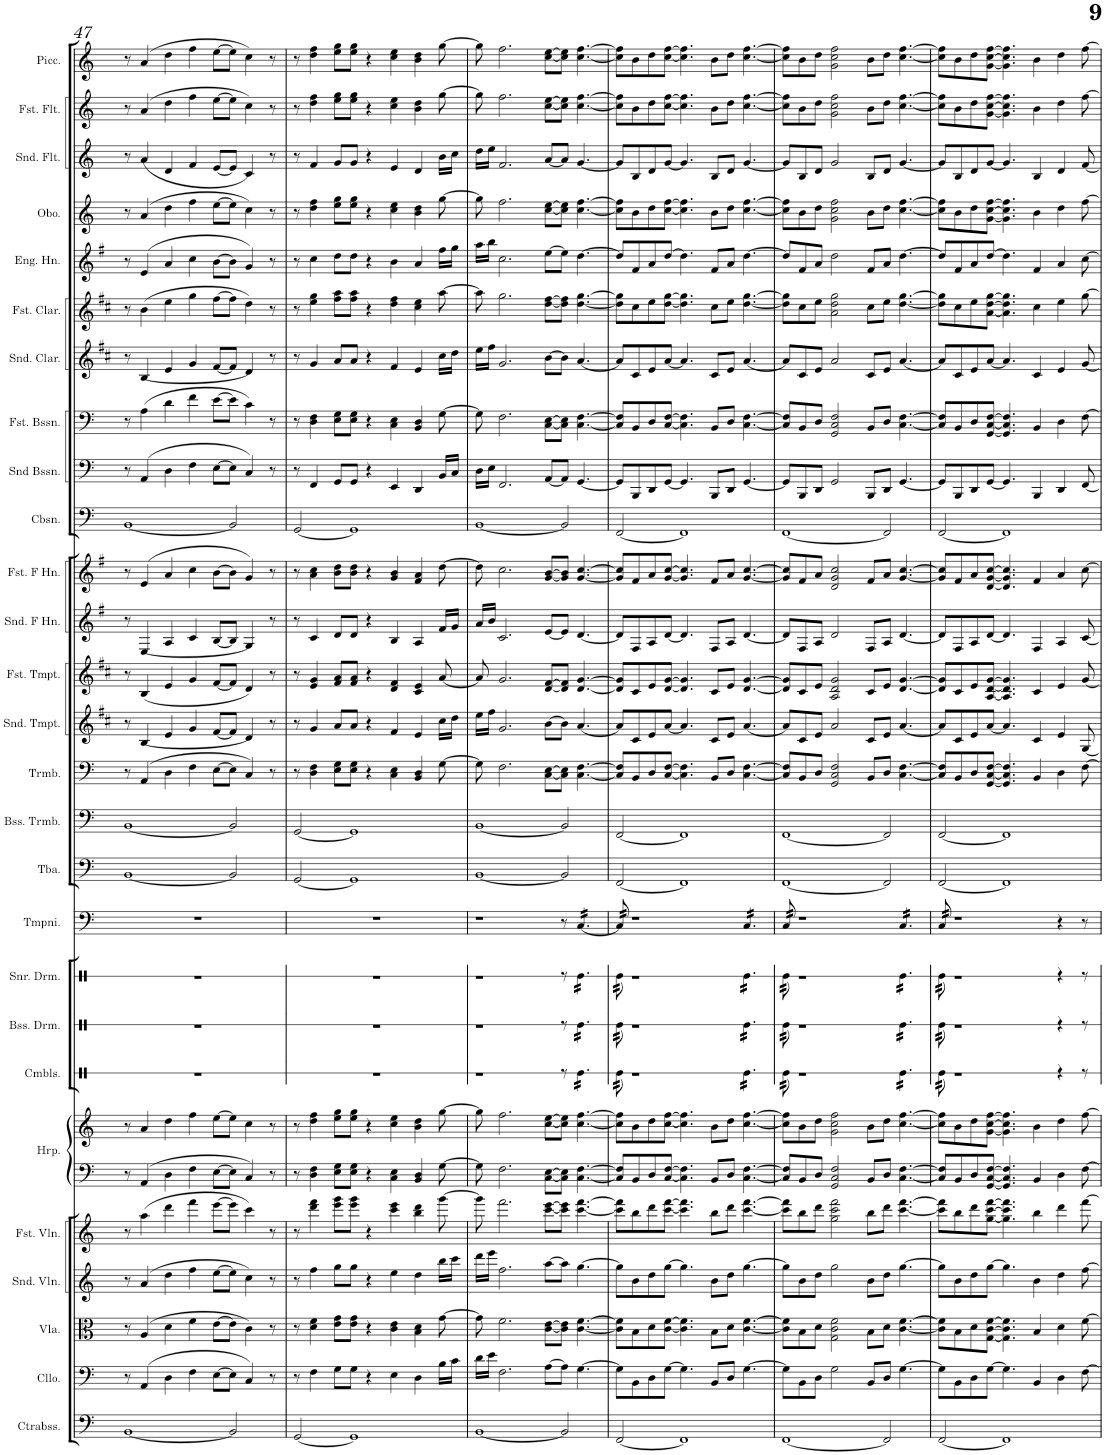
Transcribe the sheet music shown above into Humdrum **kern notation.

**kern	**kern	**kern	**kern	**kern	**kern	**kern	**kern	**kern	**kern	**kern	**kern	**kern	**kern	**kern	**kern	**kern	**kern	**kern	**kern	**kern	**kern	**kern	**kern	**kern	**kern	**kern	**kern
*part27	*part26	*part25	*part24	*part23	*part22	*part22	*part21	*part20	*part19	*part18	*part17	*part16	*part15	*part14	*part13	*part12	*part11	*part10	*part9	*part8	*part7	*part6	*part5	*part4	*part3	*part2	*part1
*staff28	*staff27	*staff26	*staff25	*staff24	*staff23	*staff22	*staff21	*staff20	*staff19	*staff18	*staff17	*staff16	*staff15	*staff14	*staff13	*staff12	*staff11	*staff10	*staff9	*staff8	*staff7	*staff6	*staff5	*staff4	*staff3	*staff2	*staff1
*I"Contrabasses(s) (C)	*I"Cello(s) (C)	*I"Violas(s) (C)	*I"Second Violin(s) (C)	*I"First Violin(s) (C)	*I"Harp(s)	*	*I"Crash Cymbals/Suspended Cymbol	*I"Bass Drum	*I"Snare Drum	*I"Timpani	*I"Tuba(s) (C)	*I"Bass Trombone(s) (C)	*I"Trombone(s) (C)	*I"Second Trumpet(s) (Bb)	*I"First Trumpet(s) (Bb)	*I"Second French Horn(s) (F)	*I"First French Horn(s) (F)	*I"Contrabassoon(s) (C)	*I"Second Bassoon(s) (C)	*I"First Bassoon(s) (C)	*I"Second Clarinet(s) (Bb)	*I"First Clarinet(s) (Bb)	*I"English Horn(s) (C)	*I"Oboe(s) (C)	*I"Second Flute(s) (C)	*I"First Flute(s) (C)	*I"Piccolo(s) (C)
*I'Ctrabss.	*I'Cllo.	*I'Vla.	*I'Snd. Vln.	*I'Fst. Vln.	*I'Hrp.	*	*I'Cmbls.	*I'Bss. Drm.	*I'Snr. Drm.	*I'Tmpni.	*I'Tba.	*I'Bss. Trmb.	*I'Trmb.	*I'Snd. Tmpt.	*I'Fst. Tmpt.	*I'Snd. F Hn.	*I'Fst. F Hn.	*I'Cbsn.	*I'Snd Bssn.	*I'Fst. Bssn.	*I'Snd. Clar.	*I'Fst. Clar.	*I'Eng. Hn.	*I'Obo.	*I'Snd. Flt.	*I'Fst. Flt.	*I'Picc.
!!LO:PB:g=z
*clefF4	*clefF4	*clefC3	*clefG2	*clefG2	*clefF4	*clefG2	*clefX	*clefX	*clefX	*clefF4	*clefF4	*clefF4	*clefF4	*clefG2	*clefG2	*clefG2	*clefG2	*clefF4	*clefF4	*clefF4	*clefG2	*clefG2	*clefG2	*clefG2	*clefG2	*clefG2	*clefG2
*Trd7c12	*	*	*	*	*	*	*	*	*	*	*	*	*	*Trd1c2	*Trd1c2	*Trd4c7	*Trd4c7	*Trd7c12	*	*	*Trd1c2	*Trd1c2	*Trd4c7	*	*	*	*Trd-7c-12
*k[]	*k[]	*k[]	*k[]	*k[]	*k[]	*k[]	*k[]	*k[]	*k[]	*k[]	*k[]	*k[]	*k[]	*k[f#c#]	*k[f#c#]	*k[f#]	*k[f#]	*k[]	*k[]	*k[]	*k[f#c#]	*k[f#c#]	*k[f#]	*k[]	*k[]	*k[]	*k[]
*M6/4	*M6/4	*M6/4	*M6/4	*M6/4	*M6/4	*M6/4	*M6/4	*M6/4	*M6/4	*M6/4	*M6/4	*M6/4	*M6/4	*M6/4	*M6/4	*M6/4	*M6/4	*M6/4	*M6/4	*M6/4	*M6/4	*M6/4	*M6/4	*M6/4	*M6/4	*M6/4	*M6/4
=47	=47	=47	=47	=47	=47	=47	=47	=47	=47	=47	=47	=47	=47	=47	=47	=47	=47	=47	=47	=47	=47	=47	=47	=47	=47	=47	=47
[1BB	8r	8r	8r	8r	8r	8r	1.r	1.r	1.r	1.r	[1BB	[1BB	8r	8r	8r	8r	8r	[1BB	8r	8r	8r	8r	8r	8r	8r	8r	8r
.	(4AA/	(4A/	(4a/	(4aa\	4AA/	4a/	.	.	.	.	.	.	(4AA/	(4B/	(4B/	(4E/	(4e/	.	(4AA/	(4A\	(4B/	(4b\	(4e/	(4a/	(4a/	(4a/	(4a/
.	4D\	4d\	4dd\	4ddd\	4D\	4dd\	.	.	.	.	.	.	4D\	4e/	4e/	4A/	4a/	.	4D\	4d\	4e/	4ee\	4a/	4dd\	4d/	4dd\	4dd\
.	4F\	4f\	4ff\	4fff\	4F\	4ff\	.	.	.	.	.	.	4F\	4g/	4g/	4c/	4cc\	.	4F\	4f\	4g/	4gg\	4cc\	4ff\	4f/	4ff\	4ff\
.	[8E\L	[8e\L	[8ee\L	[8eee\L	[8E\L	[8ee\L	.	.	.	.	.	.	[8E\L	[8f#/L	[8f#/L	[8B/L	[8b\L	.	[8E\L	[8e\L	[8f#/L	[8ff#\L	[8b\L	[8ee\L	[8e/L	[8ee\L	[8ee\L
2BB/]	8E\J]	8e\J]	8ee\J]	8eee\J]	8E\J]	8ee\J]	.	.	.	.	2BB/]	2BB/]	8E\J]	8f#/J]	8f#/J]	8B/J]	8b\J]	2BB/]	8E\J]	8e\J]	8f#/J]	8ff#\J]	8b\J]	8ee\J]	8e/J]	8ee\J]	8ee\J]
.	4C/)	4c\)	4cc\)	4ccc\)	4C/	4cc\	.	.	.	.	.	.	4C/)	4d/)	4d/)	4G/)	4g/)	.	4C/)	4c\)	4d/)	4dd\)	4g/)	4cc\)	4c/)	4cc\)	4cc\)
.	8r	8r	8r	8r	8r	8r	.	.	.	.	.	.	8r	8r	8r	8r	8r	.	8r	8r	8r	8r	8r	8r	8r	8r	8r
=48	=48	=48	=48	=48	=48	=48	=48	=48	=48	=48	=48	=48	=48	=48	=48	=48	=48	=48	=48	=48	=48	=48	=48	=48	=48	=48	=48
[2GG/	8r	8r	8r	8r	8r	8r	1.r	1.r	1.r	1.r	[2GG/	[2GG/	8r	8r	8r	8r	8r	[2GG/	8r	8r	8r	8r	8r	8r	8r	8r	8r
.	4F\	4d\ 4f\	4ff\	4ddd\ 4fff\	4D\ 4F\	4dd\ 4ff\	.	.	.	.	.	.	4D\ 4F\	4g/	4e/ 4g/	4c/	4a\ 4cc\	.	4FF/	4D\ 4F\	4g/	4ee\ 4gg\	4cc\	4dd\ 4ff\	4f/	4dd\ 4ff\	4dd\ 4ff\
.	8G\L	8e\ 8g\L	8gg\L	8eee\ 8ggg\L	8E\ 8G\L	8ee\ 8gg\L	.	.	.	.	.	.	8E\ 8G\L	8a/L	8f#/ 8a/L	8d/L	8b\ 8dd\L	.	8GG/L	8E\ 8G\L	8a/L	8ff#\ 8aa\L	8dd\L	8ee\ 8gg\L	8g/L	8ee\ 8gg\L	8ee\ 8gg\L
1GG]	8G\J	8e\ 8g\J	8gg\J	8eee\ 8ggg\J	8E\ 8G\J	8ee\ 8gg\J	.	.	.	.	1GG]	1GG]	8E\ 8G\J	8a/J	8f#/ 8a/J	8d/J	8b\ 8dd\J	1GG]	8GG/J	8E\ 8G\J	8a/J	8ff#\ 8aa\J	8dd\J	8ee\ 8gg\J	8g/J	8ee\ 8gg\J	8ee\ 8gg\J
.	4r	4r	4r	4r	4r	4r	.	.	.	.	.	.	4r	4r	4r	4r	4r	.	4r	4r	4r	4r	4r	4r	4r	4r	4r
.	4E\	4c\ 4e\	4ee\	4ccc\ 4eee\	4C\ 4E\	4cc\ 4ee\	.	.	.	.	.	.	4C\ 4E\	4f#/	4d/ 4f#/	4B/	4g/ 4b/	.	4EE/	4C\ 4E\	4f#/	4dd\ 4ff#\	4b\	4cc\ 4ee\	4e/	4cc\ 4ee\	4cc\ 4ee\
.	4D\	4B\ 4d\	4dd\	4bb\ 4ddd\	4BB/ 4D/	4b\ 4dd\	.	.	.	.	.	.	4BB/ 4D/	4e/	4c#/ 4e/	4A/	4f#/ 4a/	.	4DD/	4BB/ 4D/	4e/	4cc#\ 4ee\	4a/	4b\ 4dd\	4d/	4b\ 4dd\	4b\ 4dd\
.	16B\LL	[8g\	16bb\LL	[8ggg\	[8G\	[8gg\	.	.	.	.	.	.	[8G\	16cc#\LL	[8a/	16f#/LL	[8dd\	.	16BB/LL	[8G\	16cc#\LL	[8aa\	16ff#\LL	[8gg\	16b\LL	[8gg\	[8gg\
.	16c\JJ	.	16ccc\JJ	.	.	.	.	.	.	.	.	.	.	16dd\JJ	.	16g/JJ	.	.	16C/JJ	.	16dd\JJ	.	16gg\JJ	.	16cc\JJ	.	.
=49	=49	=49	=49	=49	=49	=49	=49	=49	=49	=49	=49	=49	=49	=49	=49	=49	=49	=49	=49	=49	=49	=49	=49	=49	=49	=49	=49
[1BB	16d\LL	8g\]	16ddd\LL	8ggg\]	8G\]	8gg\]	1r	1r	1r	1r	[1BB	[1BB	8G\]	16ee\LL	8a/]	16a/LL	8dd\]	[1BB	16D\LL	8G\]	16ee\LL	8aa\]	16aa\LL	8gg\]	16dd\LL	8gg\]	8gg\]
.	16e\JJ	.	16eee\JJ	.	.	.	.	.	.	.	.	.	.	16ff#\JJ	.	16b/JJ	.	.	16E\JJ	.	16ff#\JJ	.	16bb\JJ	.	16ee\JJ	.	.
.	2.F\	2.f\	2.ff\	2.fff\	2.F\	2.ff\	.	.	.	.	.	.	2.F\	2.g/	2.g/	2.c/	2.cc\	.	2.FF/	2.F\	2.g/	2.gg\	2.cc\	2.ff\	2.f/	2.ff\	2.ff\
.	[8A\L	[8c\ [8e\L	[8aa\L	[8ccc\ [8eee\L	[8C\ [8E\L	[8cc\ [8ee\L	.	.	.	.	.	.	[8C\ [8E\L	[8b\L	[8d/ [8f#/L	[8e/L	[8g/ [8b/L	.	[8AA/L	[8C\ [8E\L	[8b\L	[8dd\ [8ff#\L	[8ee\L	[8cc\ [8ee\L	[8a/L	[8cc\ [8ee\L	[8cc\ [8ee\L
2BB/]	8A\J]	8c\] 8e\]J	8aa\J]	8ccc\] 8eee\]J	8C\] 8E\]J	8cc\] 8ee\]J	8r	8r	8r	8r	2BB/]	2BB/]	8C\] 8E\]J	8b\J]	8d/] 8f#/]J	8e/J]	8g/] 8b/]J	2BB/]	8AA/J]	8C\] 8E\]J	8b\J]	8dd\] 8ff#\]J	8ee\J]	8cc\] 8ee\]J	8a/J]	8cc\] 8ee\]J	8cc\] 8ee\]J
*	*	*	*	*	*	*	*tremolo	*	*	*	*	*	*	*	*	*	*	*	*	*	*	*	*	*	*	*	*
*	*	*	*	*	*	*	*	*tremolo	*	*	*	*	*	*	*	*	*	*	*	*	*	*	*	*	*	*	*
*	*	*	*	*	*	*	*	*	*tremolo	*	*	*	*	*	*	*	*	*	*	*	*	*	*	*	*	*	*
*	*	*	*	*	*	*	*	*	*	*tremolo	*	*	*	*	*	*	*	*	*	*	*	*	*	*	*	*	*
.	[4.G\	[4.c\ [4.f\	[4.gg\	[4.ccc\ [4.fff\	[4.C\ [4.F\	[4.cc\ [4.ff\	16Re\LL	16Re\LL	16Re\LL	[16C/LL	.	.	[4.C\ [4.F\	[4.a/	[4.d/ [4.g/	[4.d/	[4.g/ [4.cc/	.	[4.GG/	[4.C\ [4.F\	[4.a/	[4.dd\ [4.gg\	[4.dd\	[4.cc\ [4.ff\	[4.g/	[4.cc\ [4.ff\	[4.cc\ [4.ff\
.	.	.	.	.	.	.	16Re\	16Re\	16Re\	16C/	.	.	.	.	.	.	.	.	.	.	.	.	.	.	.	.	.
.	.	.	.	.	.	.	16Re\	16Re\	16Re\	16C/	.	.	.	.	.	.	.	.	.	.	.	.	.	.	.	.	.
.	.	.	.	.	.	.	16Re\	16Re\	16Re\	16C/	.	.	.	.	.	.	.	.	.	.	.	.	.	.	.	.	.
.	.	.	.	.	.	.	16Re\	16Re\	16Re\	16C/	.	.	.	.	.	.	.	.	.	.	.	.	.	.	.	.	.
.	.	.	.	.	.	.	16Re\JJ	16Re\JJ	16Re\JJ	16C/JJ	.	.	.	.	.	.	.	.	.	.	.	.	.	.	.	.	.
=50	=50	=50	=50	=50	=50	=50	=50	=50	=50	=50	=50	=50	=50	=50	=50	=50	=50	=50	=50	=50	=50	=50	=50	=50	=50	=50	=50
[2FF/	8G\L]	8c\] 8f\]L	8gg\L]	8ccc\] 8fff\]L	8C/] 8F/]L	8cc\] 8ff\]L	32Re\	32Re\	32Re\	32C/]	[2FF/	[2FF/	8C/] 8F/]L	8a/L]	8d/] 8g/]L	8d/L]	8g/] 8cc/]L	[2FF/	8GG/L]	8C/] 8F/]L	8a/L]	8dd\] 8gg\]L	8dd/L]	8cc\] 8ff\]L	8g/L]	8cc\] 8ff\]L	8cc\] 8ff\]L
.	.	.	.	.	.	.	32Re\	32Re\	32Re\	32C/	.	.	.	.	.	.	.	.	.	.	.	.	.	.	.	.	.
.	.	.	.	.	.	.	32Re\	32Re\	32Re\	32C/	.	.	.	.	.	.	.	.	.	.	.	.	.	.	.	.	.
.	.	.	.	.	.	.	32Re\	32Re\	32Re\	32C/	.	.	.	.	.	.	.	.	.	.	.	.	.	.	.	.	.
.	8BB\	8B\	8b\	8bb\	8BB/	8b\	1r	1r	1r	1r	.	.	8BB/	8c#/	8c#/	8F#/	8f#/	.	8BBB/	8BB/	8c#/	8cc#\	8f#/	8b\	8B/	8b\	8b\
.	8D\	8d\	8dd\	8ddd\	8D/	8dd\	.	.	.	.	.	.	8D/	8e/	8e/	8A/	8a/	.	8DD/	8D/	8e/	8ee\	8a/	8dd\	8d/	8dd\	8dd\
.	[8G\J	[8c\ [8f\J	[8gg\J	[8ccc\ [8fff\J	[8C/ [8F/J	[8cc\ [8ff\J	.	.	.	.	.	.	[8C/ [8F/J	[8a/J	[8d/ [8g/J	[8d/J	[8g/ [8cc/J	.	[8GG/J	[8C/ [8F/J	[8a/J	[8dd\ [8gg\J	[8dd/J	[8cc\ [8ff\J	[8g/J	[8cc\ [8ff\J	[8cc\ [8ff\J
1FF]	4.G\]	4.c\] 4.f\]	4.gg\]	4.ccc\] 4.fff\]	4.C\] 4.F\]	4.cc\] 4.ff\]	.	.	.	.	1FF]	1FF]	4.C\] 4.F\]	4.a/]	4.d/] 4.g/]	4.d/]	4.g/] 4.cc/]	1FF]	4.GG/]	4.C\] 4.F\]	4.a/]	4.dd\] 4.gg\]	4.dd\]	4.cc\] 4.ff\]	4.g/]	4.cc\] 4.ff\]	4.cc\] 4.ff\]
.	8BB/L	8B\L	8b\L	8bb\L	8BB/L	8b\L	.	.	.	.	.	.	8BB/L	8c#/L	8c#/L	8F#/L	8f#/L	.	8BBB/L	8BB/L	8c#/L	8cc#\L	8f#/L	8b\L	8B/L	8b\L	8b\L
.	8D/J	8d\J	8dd\J	8ddd\J	8D/J	8dd\J	.	.	.	.	.	.	8D/J	8e/J	8e/J	8A/J	8a/J	.	8DD/J	8D/J	8e/J	8ee\J	8a/J	8dd\J	8d/J	8dd\J	8dd\J
.	[4.G\	[4.c\ [4.f\	[4.gg\	[4.ccc\ [4.fff\	[4.C\ [4.F\	[4.cc\ [4.ff\	16Re\LL	16Re\LL	16Re\LL	16C/LL	.	.	[4.C\ [4.F\	[4.a/	[4.d/ [4.g/	[4.d/	[4.g/ [4.cc/	.	[4.GG/	[4.C\ [4.F\	[4.a/	[4.dd\ [4.gg\	[4.dd\	[4.cc\ [4.ff\	[4.g/	[4.cc\ [4.ff\	[4.cc\ [4.ff\
.	.	.	.	.	.	.	16Re\	16Re\	16Re\	16C/	.	.	.	.	.	.	.	.	.	.	.	.	.	.	.	.	.
.	.	.	.	.	.	.	16Re\	16Re\	16Re\	16C/	.	.	.	.	.	.	.	.	.	.	.	.	.	.	.	.	.
.	.	.	.	.	.	.	16Re\	16Re\	16Re\	16C/	.	.	.	.	.	.	.	.	.	.	.	.	.	.	.	.	.
.	.	.	.	.	.	.	16Re\	16Re\	16Re\	16C/	.	.	.	.	.	.	.	.	.	.	.	.	.	.	.	.	.
.	.	.	.	.	.	.	16Re\JJ	16Re\JJ	16Re\JJ	16C/JJ	.	.	.	.	.	.	.	.	.	.	.	.	.	.	.	.	.
=51	=51	=51	=51	=51	=51	=51	=51	=51	=51	=51	=51	=51	=51	=51	=51	=51	=51	=51	=51	=51	=51	=51	=51	=51	=51	=51	=51
[1FF	8G\L]	8c\] 8f\]L	8gg\L]	8ccc\] 8fff\]L	8C/] 8F/]L	8cc\] 8ff\]L	32Re\	32Re\	32Re\	32C/	[1FF	[1FF	8C/] 8F/]L	8a/L]	8d/] 8g/]L	8d/L]	8g/] 8cc/]L	[1FF	8GG/L]	8C/] 8F/]L	8a/L]	8dd\] 8gg\]L	8dd/L]	8cc\] 8ff\]L	8g/L]	8cc\] 8ff\]L	8cc\] 8ff\]L
.	.	.	.	.	.	.	32Re\	32Re\	32Re\	32C/	.	.	.	.	.	.	.	.	.	.	.	.	.	.	.	.	.
.	.	.	.	.	.	.	32Re\	32Re\	32Re\	32C/	.	.	.	.	.	.	.	.	.	.	.	.	.	.	.	.	.
.	.	.	.	.	.	.	32Re\	32Re\	32Re\	32C/	.	.	.	.	.	.	.	.	.	.	.	.	.	.	.	.	.
.	8BB\	8B\	8b\	8bb\	8BB/	8b\	1r	1r	1r	1r	.	.	8BB/	8c#/	8c#/	8F#/	8f#/	.	8BBB/	8BB/	8c#/	8cc#\	8f#/	8b\	8B/	8b\	8b\
.	8D\J	8d\J	8dd\J	8ddd\J	8D/J	8dd\J	.	.	.	.	.	.	8D/J	8e/J	8e/J	8A/J	8a/J	.	8DD/J	8D/J	8e/J	8ee\J	8a/J	8dd\J	8d/J	8dd\J	8dd\J
.	2G\	2G\ 2c\ 2f\	2gg\	2gg\ 2ccc\ 2fff\	2GG/ 2C/ 2F/	2g\ 2cc\ 2ff\	.	.	.	.	.	.	2GG/ 2C/ 2F/	2a/	2A/ 2d/ 2g/	2d/	2d/ 2g/ 2cc/	.	2GG/	2GG/ 2C/ 2F/	2a/	2a\ 2dd\ 2gg\	2dd\	2g\ 2cc\ 2ff\	2g/	2g\ 2cc\ 2ff\	2g\ 2cc\ 2ff\
.	8BB/L	8B\L	8b\L	8bb\L	8BB/L	8b\L	.	.	.	.	.	.	8BB/L	8c#/L	8c#/L	8F#/L	8f#/L	.	8BBB/L	8BB/L	8c#/L	8cc#\L	8f#/L	8b\L	8B/L	8b\L	8b\L
2FF/]	8D/J	8d\J	8dd\J	8ddd\J	8D/J	8dd\J	.	.	.	.	2FF/]	2FF/]	8D/J	8e/J	8e/J	8A/J	8a/J	2FF/]	8DD/J	8D/J	8e/J	8ee\J	8a/J	8dd\J	8d/J	8dd\J	8dd\J
.	[4.G\	[4.c\ [4.f\	[4.gg\	[4.ccc\ [4.fff\	[4.C\ [4.F\	[4.cc\ [4.ff\	16Re\LL	16Re\LL	16Re\LL	16C/LL	.	.	[4.C\ [4.F\	[4.a/	[4.d/ [4.g/	[4.d/	[4.g/ [4.cc/	.	[4.GG/	[4.C\ [4.F\	[4.a/	[4.dd\ [4.gg\	[4.dd\	[4.cc\ [4.ff\	[4.g/	[4.cc\ [4.ff\	[4.cc\ [4.ff\
.	.	.	.	.	.	.	16Re\	16Re\	16Re\	16C/	.	.	.	.	.	.	.	.	.	.	.	.	.	.	.	.	.
.	.	.	.	.	.	.	16Re\	16Re\	16Re\	16C/	.	.	.	.	.	.	.	.	.	.	.	.	.	.	.	.	.
.	.	.	.	.	.	.	16Re\	16Re\	16Re\	16C/	.	.	.	.	.	.	.	.	.	.	.	.	.	.	.	.	.
.	.	.	.	.	.	.	16Re\	16Re\	16Re\	16C/	.	.	.	.	.	.	.	.	.	.	.	.	.	.	.	.	.
.	.	.	.	.	.	.	16Re\JJ	16Re\JJ	16Re\JJ	16C/JJ	.	.	.	.	.	.	.	.	.	.	.	.	.	.	.	.	.
=52	=52	=52	=52	=52	=52	=52	=52	=52	=52	=52	=52	=52	=52	=52	=52	=52	=52	=52	=52	=52	=52	=52	=52	=52	=52	=52	=52
[2FF/	8G\L]	8c\] 8f\]L	8gg\L]	8ccc\] 8fff\]L	8C/] 8F/]L	8cc\] 8ff\]L	32Re\	32Re\	32Re\	32C/	[2FF/	[2FF/	8C/] 8F/]L	8a/L]	8d/] 8g/]L	8d/L]	8g/] 8cc/]L	[2FF/	8GG/L]	8C/] 8F/]L	8a/L]	8dd\] 8gg\]L	8dd/L]	8cc\] 8ff\]L	8g/L]	8cc\] 8ff\]L	8cc\] 8ff\]L
.	.	.	.	.	.	.	32Re\	32Re\	32Re\	32C/	.	.	.	.	.	.	.	.	.	.	.	.	.	.	.	.	.
.	.	.	.	.	.	.	32Re\	32Re\	32Re\	32C/	.	.	.	.	.	.	.	.	.	.	.	.	.	.	.	.	.
.	.	.	.	.	.	.	32Re\	32Re\	32Re\	32C/	.	.	.	.	.	.	.	.	.	.	.	.	.	.	.	.	.
*	*	*	*	*	*	*	*	*	*	*Xtremolo	*	*	*	*	*	*	*	*	*	*	*	*	*	*	*	*	*
*	*	*	*	*	*	*	*	*	*Xtremolo	*	*	*	*	*	*	*	*	*	*	*	*	*	*	*	*	*	*
*	*	*	*	*	*	*	*	*Xtremolo	*	*	*	*	*	*	*	*	*	*	*	*	*	*	*	*	*	*	*
*	*	*	*	*	*	*	*Xtremolo	*	*	*	*	*	*	*	*	*	*	*	*	*	*	*	*	*	*	*	*
.	8BB\	8B\	8b\	8bb\	8BB/	8b\	1r	1r	1r	1r	.	.	8BB/	8c#/	8c#/	8F#/	8f#/	.	8BBB/	8BB/	8c#/	8cc#\	8f#/	8b\	8B/	8b\	8b\
.	8D\	8d\	8dd\	8ddd\	8D/	8dd\	.	.	.	.	.	.	8D/	8e/	8e/	8A/	8a/	.	8DD/	8D/	8e/	8ee\	8a/	8dd\	8d/	8dd\	8dd\
.	[8G\J	[8G\ [8c\ [8f\J	[8gg\J	[8gg\ [8ccc\ [8fff\J	[8GG/ [8C/ [8F/J	[8g\ [8cc\ [8ff\J	.	.	.	.	.	.	[8GG/ [8C/ [8F/J	[8a/J	[8A/ [8d/ [8g/J	[8d/J	[8d/ [8g/ [8cc/J	.	[8GG/J	[8GG/ [8C/ [8F/J	[8a/J	[8a\ [8dd\ [8gg\J	[8dd/J	[8g\ [8cc\ [8ff\J	[8g/J	[8g\ [8cc\ [8ff\J	[8g\ [8cc\ [8ff\J
1FF]	4.G\]	4.G\] 4.c\] 4.f\]	4.gg\]	4.gg\] 4.ccc\] 4.fff\]	4.GG/] 4.C/] 4.F/]	4.g\] 4.cc\] 4.ff\]	.	.	.	.	1FF]	1FF]	4.GG/] 4.C/] 4.F/]	4.a/]	4.A/] 4.d/] 4.g/]	4.d/]	4.d/] 4.g/] 4.cc/]	1FF]	4.GG/]	4.GG/] 4.C/] 4.F/]	4.a/]	4.a\] 4.dd\] 4.gg\]	4.dd\]	4.g\] 4.cc\] 4.ff\]	4.g/]	4.g\] 4.cc\] 4.ff\]	4.g\] 4.cc\] 4.ff\]
.	4BB/	4B/	4b\	4bb\	4BB/	4b\	.	.	.	.	.	.	4BB/	4c#/	4c#/	4F#/	4f#/	.	4BBB/	4BB/	4c#/	4cc#\	4f#/	4b\	4B/	4b\	4b\
.	4D\	4d\	4dd\	4ddd\	4D\	4dd\	4r	4r	4r	4r	.	.	4D\	4e/	4e/	4A/	4a/	.	4DD/	4D\	4e/	4ee\	4a/	4dd\	4d/	4dd\	4dd\
.	[8F\	[8f\	[8ff\	[8fff\	[8F\	[8ff\	8r	8r	8r	8r	.	.	[8F\	[8G/	[8g/	[8c/	[8cc\	.	[8FF/	[8F\	[8g/	[8gg\	[8cc\	[8ff\	[8f/	[8ff\	[8ff\
=	=	=	=	=	=	=	=	=	=	=	=	=	=	=	=	=	=	=	=	=	=	=	=	=	=	=	=
*-	*-	*-	*-	*-	*-	*-	*-	*-	*-	*-	*-	*-	*-	*-	*-	*-	*-	*-	*-	*-	*-	*-	*-	*-	*-	*-	*-
